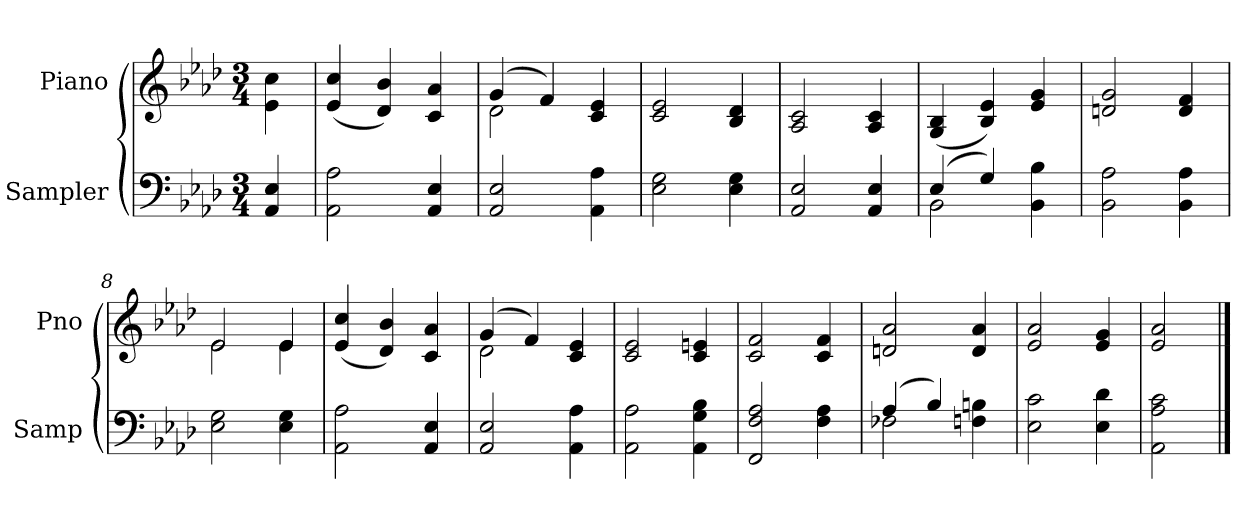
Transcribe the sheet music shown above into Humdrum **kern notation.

**kern	**kern
*part2	*part1
*staff2	*staff1
*I"Sampler	*I"Piano
*I'Samp	*I'Pno
*clefF4	*clefG2
*k[b-e-a-d-]	*k[b-e-a-d-]
*A-:	*A-:
*M3/4	*M3/4
=1	=1
4AA- 4E-	4e-\ 4cc\
=2	=2
2AA- 2A-	(4e- 4cc
.	4d- 4b-)
4AA- 4E-	4c 4a-
=3	=3
*	*^
2AA- 2E-	(4g/	2d-
.	4f/)	.
4AA- 4A-	4c 4e-	4ryy
*	*v	*v
=4	=4
2E- 2G	2c 2e-
4E- 4G	4B- 4d-
=5	=5
2AA- 2E-	2A- 2c
4AA- 4E-	4A- 4c
=6	=6
*^	*
(4E-/	2BB-	(4G 4B-
4G/)	.	4B- 4e-)
4BB- 4B-	4ryy	4e- 4g
*v	*v	*
=7	=7
2BB- 2A-	2dn 2g
4BB- 4A-	4d 4f
=8	=8
*	*^
2E- 2G	2e-/	2e-
4E- 4G	4e-/	4e-
*	*v	*v
=9	=9
2AA- 2A-	(4e- 4cc
.	4d- 4b-)
4AA- 4E-	4c 4a-
=10	=10
*	*^
2AA- 2E-	(4g/	2d-
.	4f/)	.
4AA- 4A-	4c 4e-	4ryy
*	*v	*v
=11	=11
2AA- 2A-	2c 2e-
4AA- 4G 4B-	4c 4en
=12	=12
2FF 2F 2A-	2c 2f
4F 4A-	4c 4f
=13	=13
*^	*
(4A-/	2F-X	2dn 2a-
4B-/)	.	.
4F 4Bn	4ryy	4d 4a-
*v	*v	*
=14	=14
2E- 2c	2e- 2a-
4E- 4d-	4e- 4g
=15	=15
2AA- 2A- 2c	2e- 2a-
==	==
*-	*-
